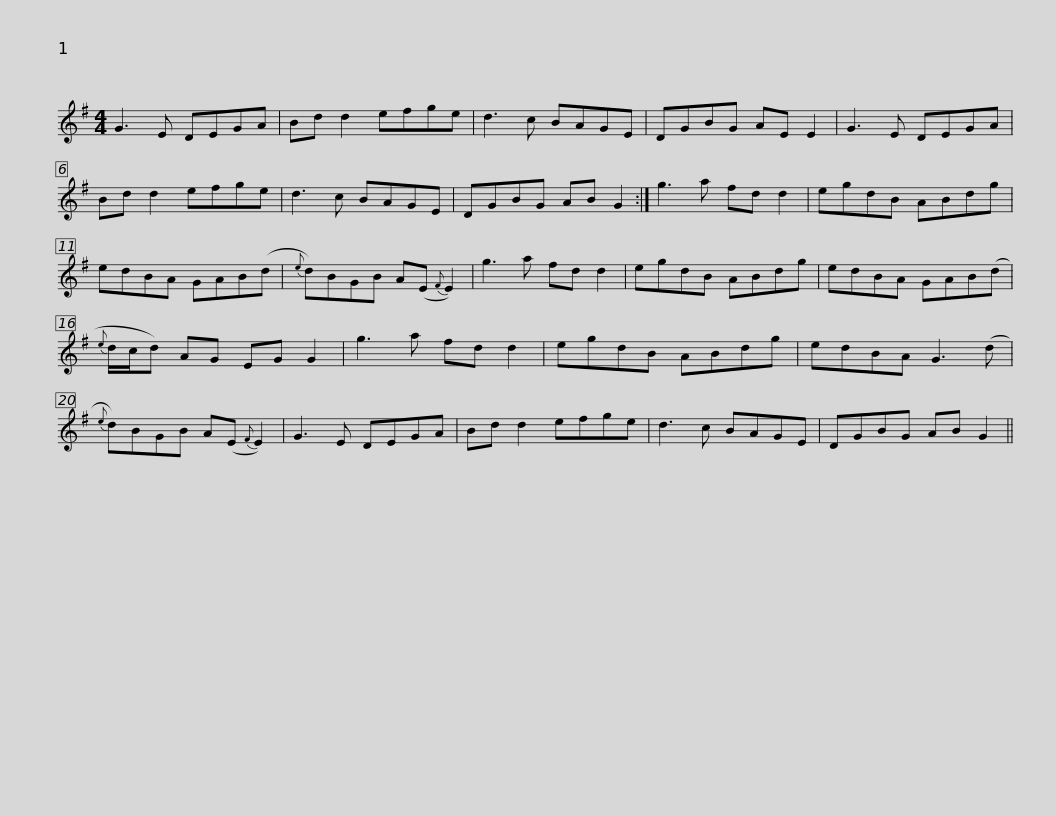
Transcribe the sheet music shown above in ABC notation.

X:1
L:1/8
M:4/4
I:linebreak $
K:G
V:1 treble
V:1
 G3 E DEGA | Bd d2 efge | d3 c BAGE | DGBG AE E2 | G3 E DEGA | %5
 Bd d2 efge |$ d3 c BAGE | DGBG AB G2 :| g3 a fd d2 | egdB ABdg | %10
 edBA GAB(d |{e} d)BGB A(E{F} E2) |$ g3 a fd d2 | egdB ABdg | edBA GAB(d | %15
{e} d/c/d) AG EG G2 | g3 a fd d2 | egdB ABdg |$ edBA G3 (d |{e} d)BGB A(E{F} E2) | %20
 G3 E DEGA | Bd d2 efge | d3 c BAGE | DGBG AB G2 || %24
